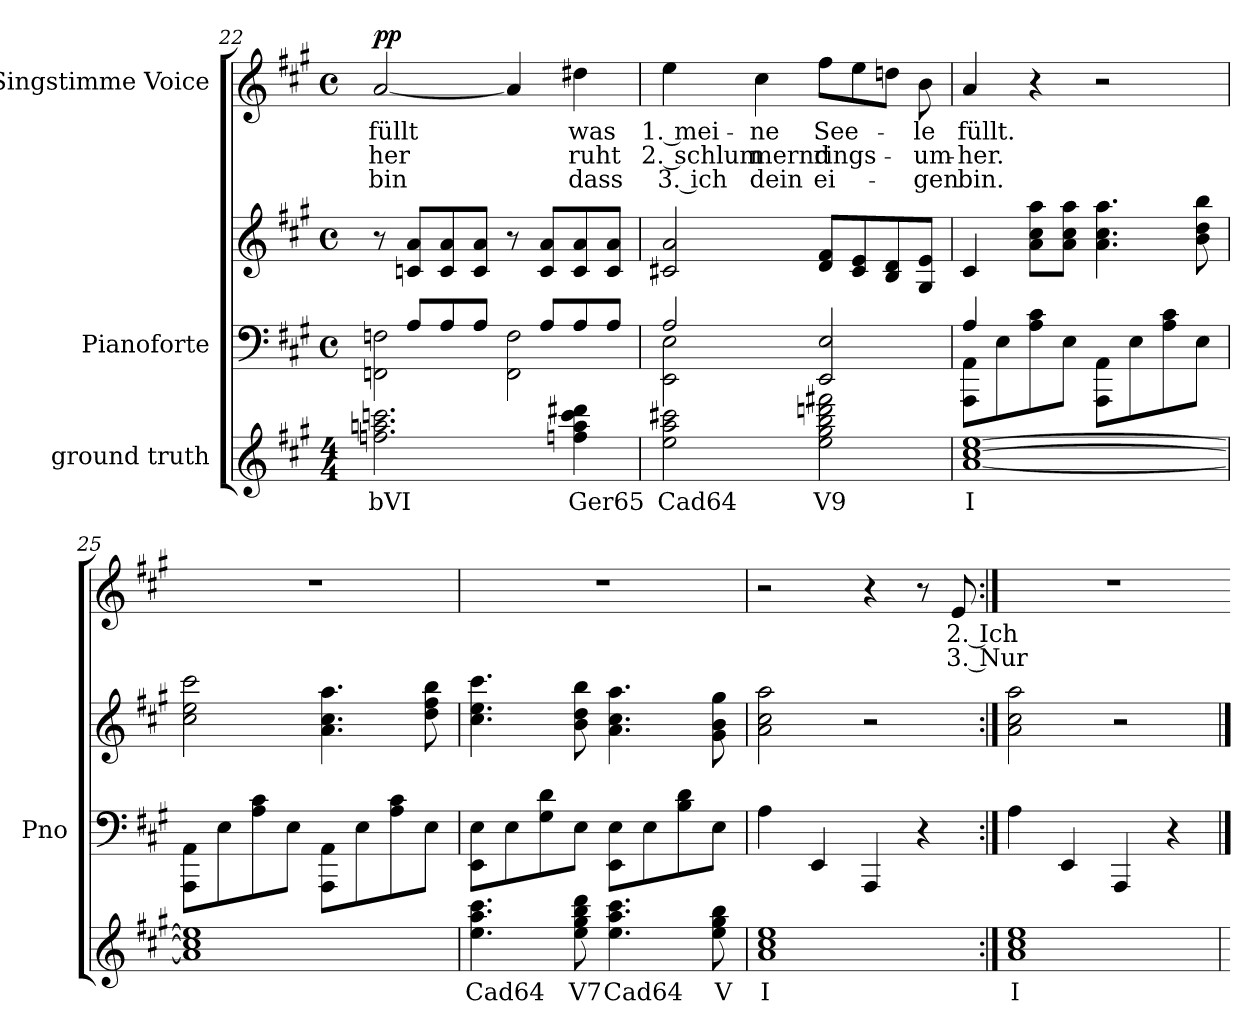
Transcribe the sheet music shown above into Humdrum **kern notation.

**kern	**text	**kern	**kern	**kern	**text	**text	**text	**dynam
*part3	*part3	*part2	*part2	*part1	*part1	*part1	*part1	*part1
*staff4	*staff4	*staff3	*staff2	*staff1	*staff1	*staff1	*staff1	*staff1
*I"ground truth	*	*I"Pianoforte	*	*I"Singstimme Voice	*	*	*	*
*	*	*I'Pno	*	*	*	*	*	*
*	*	*clefF4	*clefG2	*clefG2	*	*	*	*
*k[f#c#g#]	*	*k[f#c#g#]	*k[f#c#g#]	*k[f#c#g#]	*	*	*	*
*M4/4	*	*M4/4	*M4/4	*M4/4	*	*	*	*
*	*	*met(c)	*met(c)	*met(c)	*	*	*	*
=22	=22	=22	=22	=22	=22	=22	=22	=22
*	*	*^	*	*	*	*	*	*
!	!	!	!	!	!	!LO:LY:b	!LO:LY:b	!LO:LY:b	!LO:DY:a
2.ffn 2.aan 2.cccn	bVI	8ryy	2FFn\ 2Fn\	8r	[2a/	füllt	-her	bin	pp
.	.	8A/L	.	8cn/ 8a/L	.	.	.	.	.
.	.	8A/	.	8c/ 8a/	.	.	.	.	.
.	.	8A/J	.	8c/ 8a/J	.	.	.	.	.
.	.	8ryy	2FF\ 2F\	8r	4a/]	.	.	.	.
.	.	8A/L	.	8c/ 8a/L	.	.	.	.	.
!	!	!	!	!	!	!LO:LY:b	!LO:LY:b	!LO:LY:b	!
4ffn 4aa 4ccc 4ddd#X	Ger65	8A/	.	8c/ 8a/	4dd#X\	was	ruht	dass	.
.	.	8A/J	.	8c/ 8a/J	.	.	.	.	.
=23	=23	=23	=23	=23	=23	=23	=23	=23	=23
!	!	!	!	!	!	!LO:LY:b	!LO:LY:b	!LO:LY:b	!
2ee 2aa 2ccc#X	Cad64	2A/	2EE\ 2E\	2c#X/ 2a/	4ee\	1. mei-	2. schlum-	3. ich	.
!	!	!	!	!	!	!LO:LY:b	!LO:LY:b	!LO:LY:b	!
.	.	.	.	.	4cc#\	-ne	-mernd	dein	.
!	!	!	!	!	!	!LO:LY:b	!LO:LY:b	!LO:LY:b	!
2ee 2gg# 2bb 2dddn 2fff#X	V9	2ryy	2EE/ 2E/	8d/ 8f#/L	8ff#\L	See-	rings-	ei-	.
.	.	.	.	8c#/ 8e/	8ee\	.	.	.	.
.	.	.	.	8B/ 8d/	8ddn\J	.	.	.	.
!	!	!	!	!	!	!LO:LY:b	!LO:LY:b	!LO:LY:b	!
.	.	.	.	8G#/ 8e/J	8b\	-le	-um-	-gen	.
=24	=24	=24	=24	=24	=24	=24	=24	=24	=24
!	!	!	!	!	!	!LO:LY:b	!LO:LY:b	!LO:LY:b	!
[1a [1cc# [1ee	I	8AAA\ 8AA\L	4A/	4c#/	4a/	füllt.	-her.	bin.	.
.	.	8E\	.	.	.	.	.	.	.
.	.	8A\ 8c#\	4ryy	8a\ 8cc#\ 8aa\L	4r	.	.	.	.
.	.	8E\J	.	8a\ 8cc#\ 8aa\J	.	.	.	.	.
.	.	8AAA\ 8AA\L	2ryy	4.a\ 4.cc#\ 4.aa\	2r	.	.	.	.
.	.	8E\	.	.	.	.	.	.	.
.	.	8A\ 8c#\	.	.	.	.	.	.	.
.	.	8E\J	.	8b\ 8dd\ 8bb\	.	.	.	.	.
*	*	*v	*v	*	*	*	*	*	*
=25	=25	=25	=25	=25	=25	=25	=25	=25
1a] 1cc#] 1ee]	.	8AAA\ 8AA\L	2cc#\ 2ee\ 2ccc#\	1r	.	.	.	.
.	.	8E\	.	.	.	.	.	.
.	.	8A\ 8c#\	.	.	.	.	.	.
.	.	8E\J	.	.	.	.	.	.
.	.	8AAA\ 8AA\L	4.a\ 4.cc#\ 4.aa\	.	.	.	.	.
.	.	8E\	.	.	.	.	.	.
.	.	8A\ 8c#\	.	.	.	.	.	.
.	.	8E\J	8dd\ 8ff#\ 8bb\	.	.	.	.	.
=26	=26	=26	=26	=26	=26	=26	=26	=26
4.ee 4.aa 4.ccc#	Cad64	8EE\ 8E\L	4.cc#\ 4.ee\ 4.ccc#\	1r	.	.	.	.
.	.	8E\	.	.	.	.	.	.
.	.	8G#\ 8d\	.	.	.	.	.	.
8ee 8gg# 8bb 8ddd	V7	8E\J	8b\ 8dd\ 8bb\	.	.	.	.	.
4.ee 4.aa 4.ccc#	Cad64	8EE\ 8E\L	4.a\ 4.cc#\ 4.aa\	.	.	.	.	.
.	.	8E\	.	.	.	.	.	.
.	.	8B\ 8d\	.	.	.	.	.	.
8ee 8gg# 8bb	V	8E\J	8g#\ 8b\ 8gg#\	.	.	.	.	.
=27	=27	=27	=27	=27	=27	=27	=27	=27
1a 1cc# 1ee	I	4A\	2a\ 2cc#\ 2aa\	2r	.	.	.	.
.	.	4EE/	.	.	.	.	.	.
.	.	4AAA/	2r	4r	.	.	.	.
.	.	4r	.	8r	.	.	.	.
!	!	!	!	!	!LO:LY:b	!LO:LY:b	!	!
.	.	.	.	8e/	2. Ich	3. Nur	.	.
=28:|!	=28:|!	=28:|!	=28:|!	=28:|!	=28:|!	=28:|!	=28:|!	=28:|!
1a 1cc# 1ee	I	4A\	2a\ 2cc#\ 2aa\	1r	.	.	.	.
.	.	4EE/	.	.	.	.	.	.
.	.	4AAA/	2r	.	.	.	.	.
.	.	4r	.	.	.	.	.	.
=	==	==	==	==	==	==	==	==
*-	*-	*-	*-	*-	*-	*-	*-	*-
